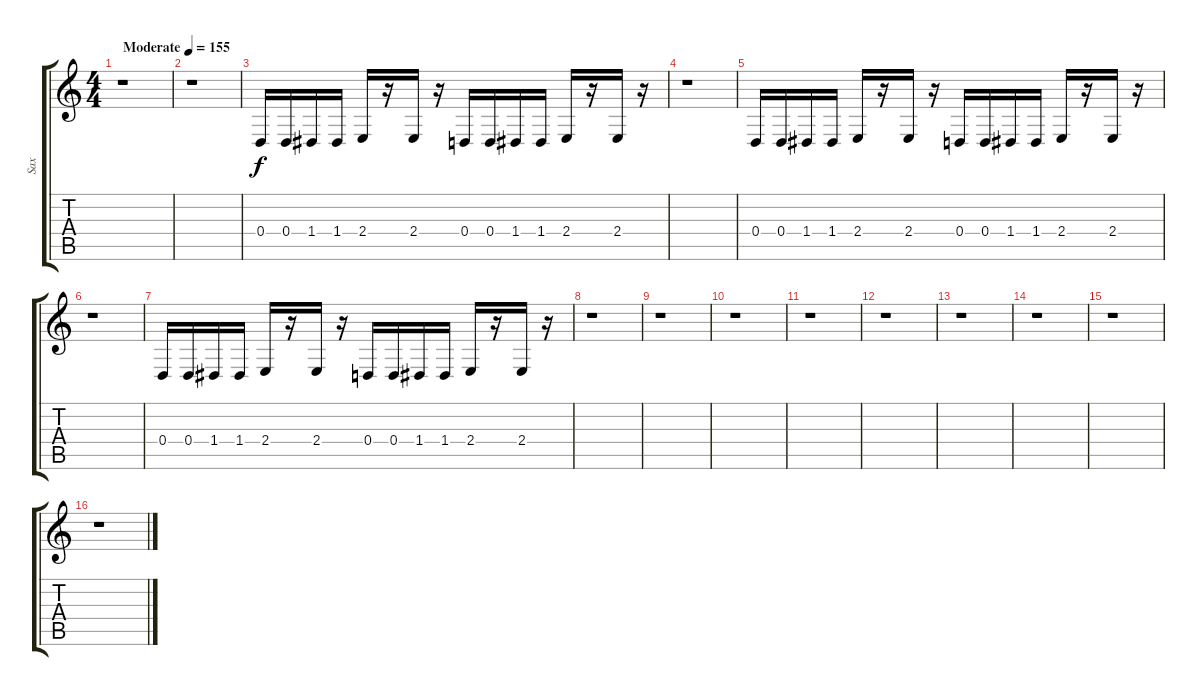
\track ("Sax" "Sax") {instrument altosax}
\staff {score tabs}
\tuning (E4 B3 G3 D3 A2 E2) {hide}
\ts (4 4)
\tempo (155 "Moderate")
\clef g2
\ks c
r.1{dy f instrument altosax} |
r.1 |
0.4.16 0.4.16 1.4.16 1.4.16 2.4.16 r.16 2.4.16 r.16 0.4.16 0.4.16 1.4.16 1.4.16 2.4.16 r.16 2.4.16 r.16 |
r.1 |
0.4.16 0.4.16 1.4.16 1.4.16 2.4.16 r.16 2.4.16 r.16 0.4.16 0.4.16 1.4.16 1.4.16 2.4.16 r.16 2.4.16 r.16 |
r.1 |
0.4.16 0.4.16 1.4.16 1.4.16 2.4.16 r.16 2.4.16 r.16 0.4.16 0.4.16 1.4.16 1.4.16 2.4.16 r.16 2.4.16 r.16 |
r.1 |
r.1 |
r.1 |
r.1 |
r.1 |
r.1 |
r.1 |
r.1 |
r.1
